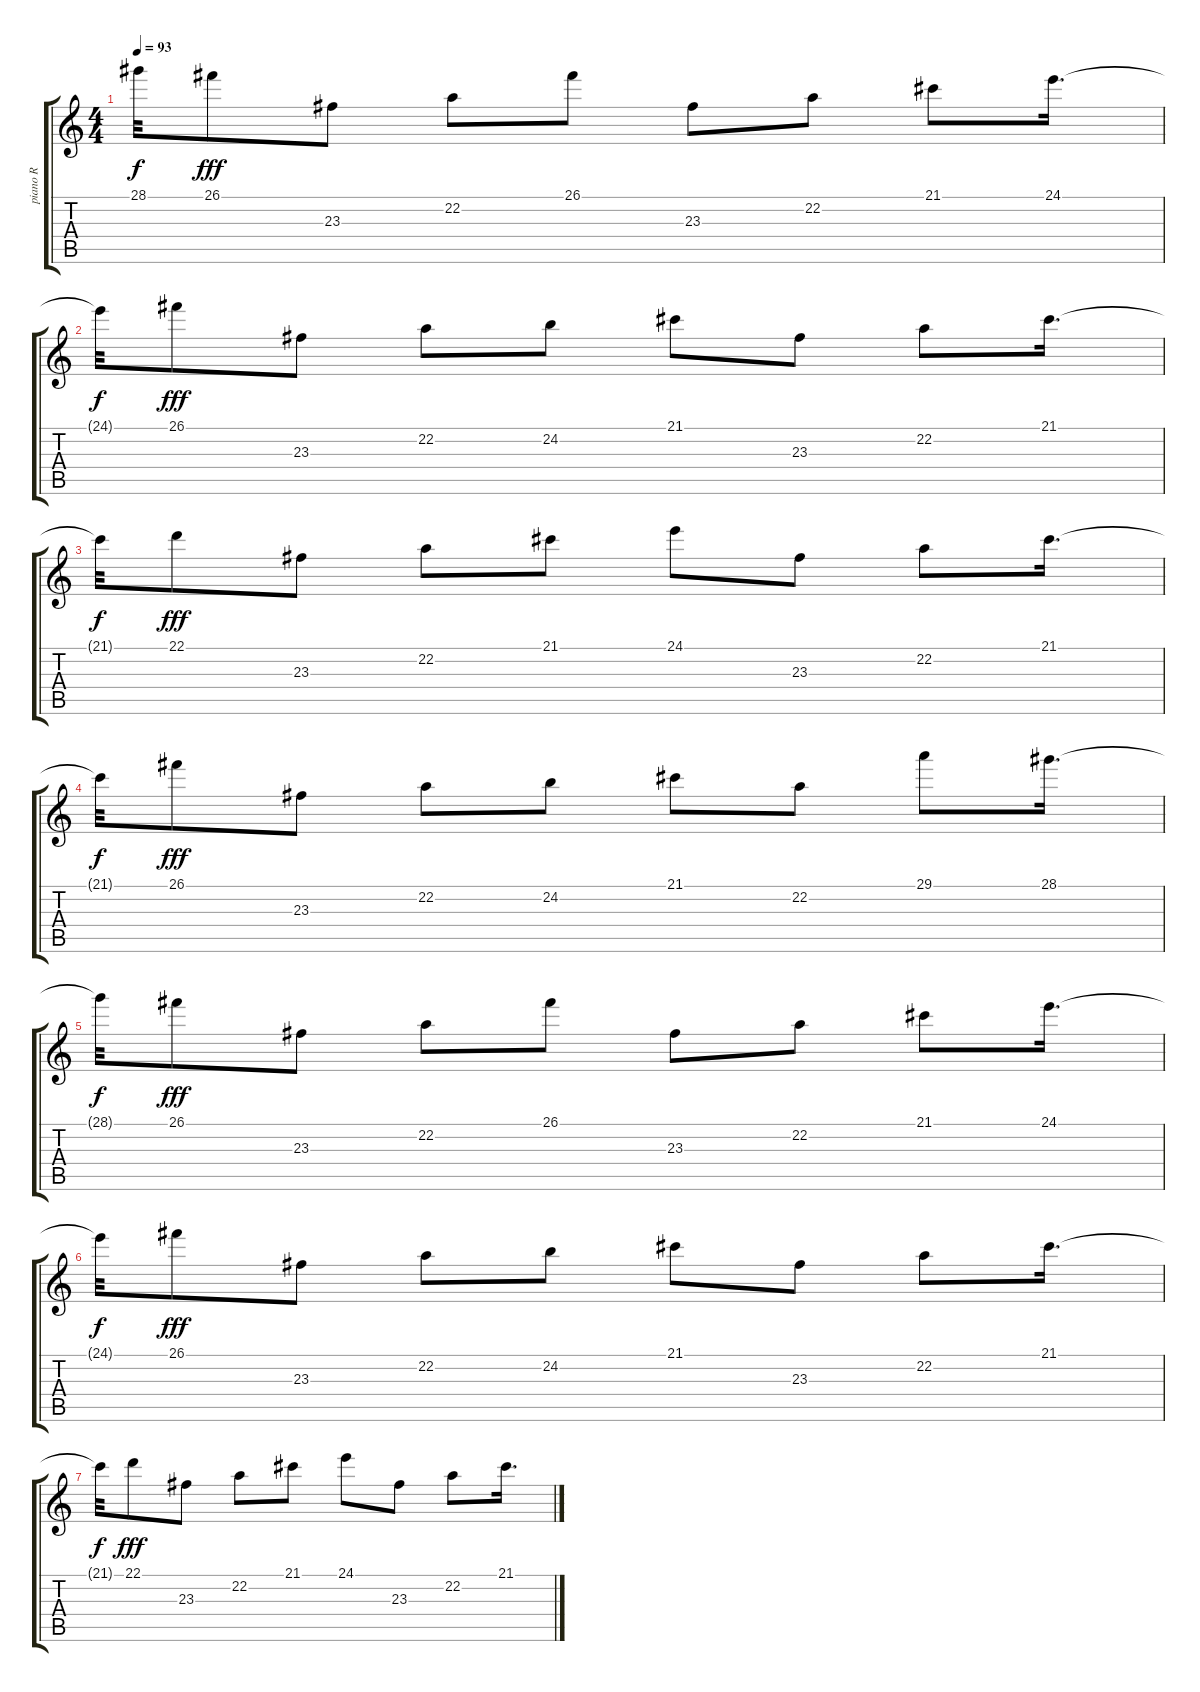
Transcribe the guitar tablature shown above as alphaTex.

\track ("piano R" "piano R") {instrument acousticgrandpiano}
\staff {score tabs}
\tuning (E4 B3 G3 D3 A2 E2) {hide}
\ts (4 4)
\tempo 93
\clef g2
\ks c
28.1{t}.32{dy f} 26.1.8{dy fff} 23.3.8 22.2.8 26.1.8 23.3.8 22.2.8 21.1.8 24.1.16{d} |
24.1{t}.32{dy f} 26.1.8{dy fff} 23.3.8 22.2.8 24.2.8 21.1.8 23.3.8 22.2.8 21.1.16{d} |
21.1{t}.32{dy f} 22.1.8{dy fff} 23.3.8 22.2.8 21.1.8 24.1.8 23.3.8 22.2.8 21.1.16{d} |
21.1{t}.32{dy f} 26.1.8{dy fff} 23.3.8 22.2.8 24.2.8 21.1.8 22.2.8 29.1.8 28.1.16{d} |
28.1{t}.32{dy f} 26.1.8{dy fff} 23.3.8 22.2.8 26.1.8 23.3.8 22.2.8 21.1.8 24.1.16{d} |
24.1{t}.32{dy f} 26.1.8{dy fff} 23.3.8 22.2.8 24.2.8 21.1.8 23.3.8 22.2.8 21.1.16{d} |
21.1{t}.32{dy f} 22.1.8{dy fff} 23.3.8 22.2.8 21.1.8 24.1.8 23.3.8 22.2.8 21.1.16{d}
